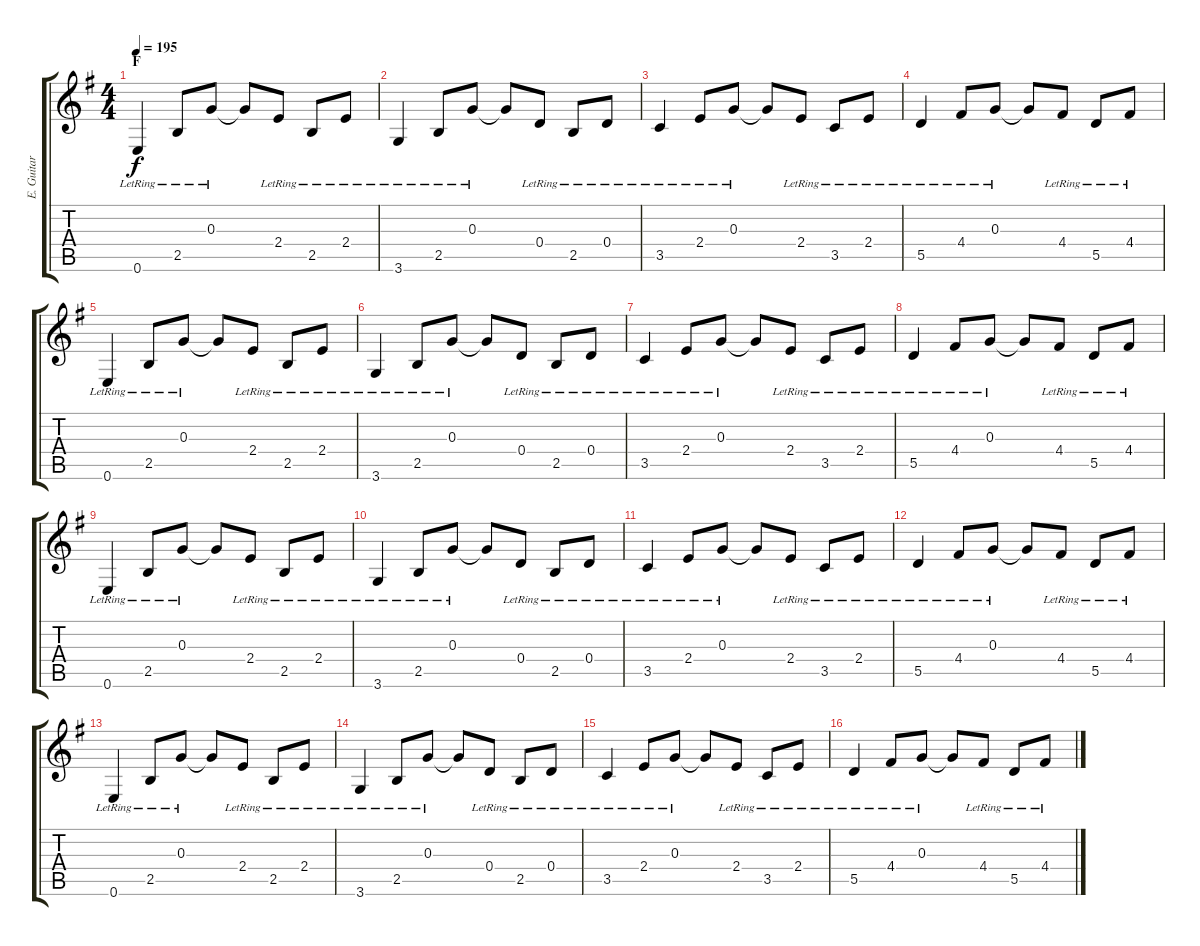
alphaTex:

\track ("E. Guitar I" "E. Guitar ") {instrument overdrivenguitar}
\staff {score tabs}
\tuning (E4 B3 G3 D3 A2 E2) {hide}
\ts (4 4)
\section ("" "F")
\tempo 195
\clef g2
\ks g
0.6{lr}.4{dy f} 2.5{lr}.8 0.3{lr}.8 0.3{t}.8 2.4{lr}.8 2.5{lr}.8 2.4{lr}.8 |
3.6{lr}.4 2.5{lr}.8 0.3{lr}.8 0.3{t}.8 0.4{lr}.8 2.5{lr}.8 0.4{lr}.8 |
3.5{lr}.4 2.4{lr}.8 0.3{lr}.8 0.3{t}.8 2.4{lr}.8 3.5{lr}.8 2.4{lr}.8 |
5.5{lr}.4 4.4{lr}.8 0.3{lr}.8 0.3{t}.8 4.4{lr}.8 5.5{lr}.8 4.4{lr}.8 |
0.6{lr}.4 2.5{lr}.8 0.3{lr}.8 0.3{t}.8 2.4{lr}.8 2.5{lr}.8 2.4{lr}.8 |
3.6{lr}.4 2.5{lr}.8 0.3{lr}.8 0.3{t}.8 0.4{lr}.8 2.5{lr}.8 0.4{lr}.8 |
3.5{lr}.4 2.4{lr}.8 0.3{lr}.8 0.3{t}.8 2.4{lr}.8 3.5{lr}.8 2.4{lr}.8 |
5.5{lr}.4 4.4{lr}.8 0.3{lr}.8 0.3{t}.8 4.4{lr}.8 5.5{lr}.8 4.4{lr}.8 |
0.6{lr}.4 2.5{lr}.8 0.3{lr}.8 0.3{t}.8 2.4{lr}.8 2.5{lr}.8 2.4{lr}.8 |
3.6{lr}.4 2.5{lr}.8 0.3{lr}.8 0.3{t}.8 0.4{lr}.8 2.5{lr}.8 0.4{lr}.8 |
3.5{lr}.4 2.4{lr}.8 0.3{lr}.8 0.3{t}.8 2.4{lr}.8 3.5{lr}.8 2.4{lr}.8 |
5.5{lr}.4 4.4{lr}.8 0.3{lr}.8 0.3{t}.8 4.4{lr}.8 5.5{lr}.8 4.4{lr}.8 |
0.6{lr}.4 2.5{lr}.8 0.3{lr}.8 0.3{t}.8 2.4{lr}.8 2.5{lr}.8 2.4{lr}.8 |
3.6{lr}.4 2.5{lr}.8 0.3{lr}.8 0.3{t}.8 0.4{lr}.8 2.5{lr}.8 0.4{lr}.8 |
3.5{lr}.4 2.4{lr}.8 0.3{lr}.8 0.3{t}.8 2.4{lr}.8 3.5{lr}.8 2.4{lr}.8 |
5.5{lr}.4 4.4{lr}.8 0.3{lr}.8 0.3{t}.8 4.4{lr}.8 5.5{lr}.8 4.4{lr}.8
